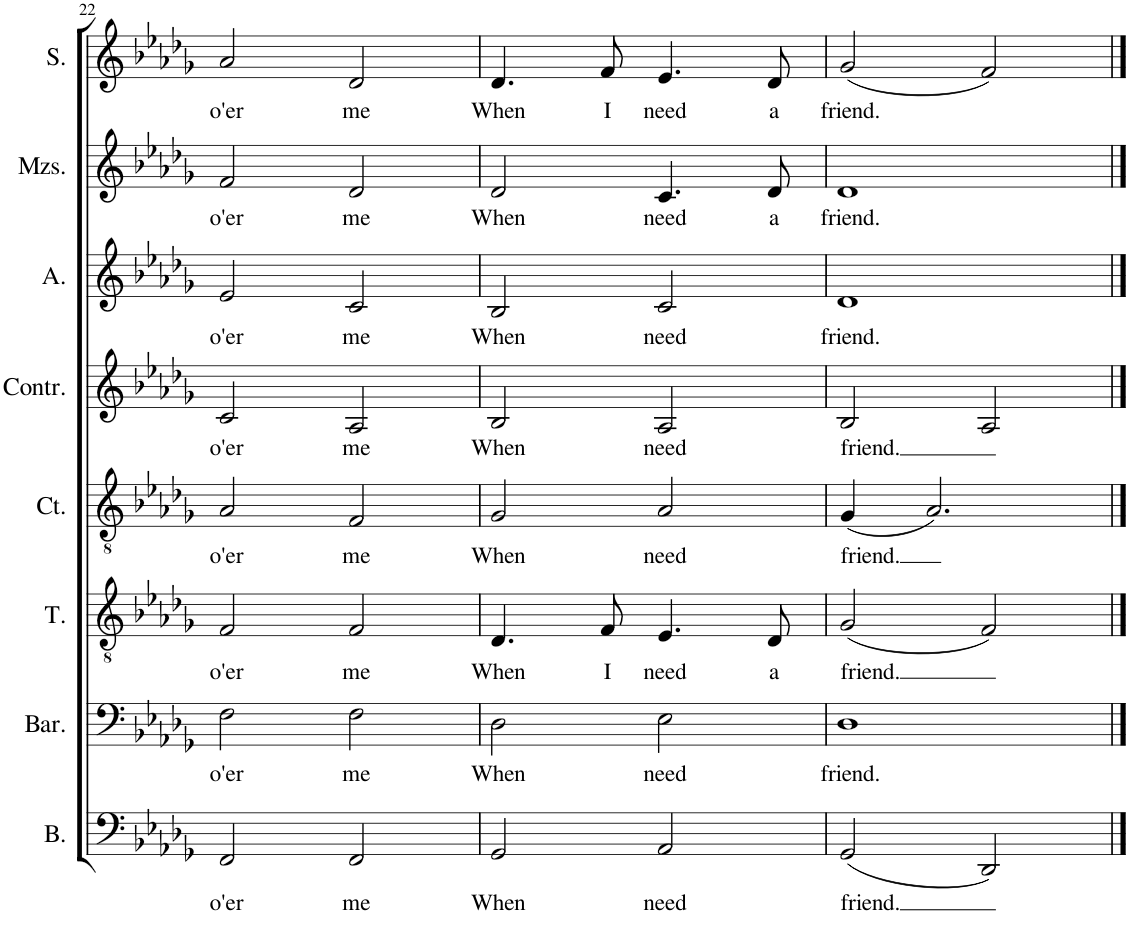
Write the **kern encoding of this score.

**kern	**text	**kern	**text	**kern	**text	**kern	**text	**kern	**text	**kern	**text	**kern	**text	**kern	**text
*part8	*part8	*part7	*part7	*part6	*part6	*part5	*part5	*part4	*part4	*part3	*part3	*part2	*part2	*part1	*part1
*staff8	*staff8	*staff7	*staff7	*staff6	*staff6	*staff5	*staff5	*staff4	*staff4	*staff3	*staff3	*staff2	*staff2	*staff1	*staff1
*I"Bass	*	*I"Baritone	*	*I"Tenor	*	*I"Countertenor	*	*I"Contralto	*	*I"Alto	*	*I"Mezzo-soprano	*	*I"Soprano	*
*I'B.	*	*I'Bar.	*	*I'T.	*	*I'Ct.	*	*I'Contr.	*	*I'A.	*	*I'Mzs.	*	*I'S.	*
!!LO:PB:g=z
*clefF4	*	*clefF4	*	*clefGv2	*	*clefGv2	*	*clefG2	*	*clefG2	*	*clefG2	*	*clefG2	*
*k[b-e-a-d-g-]	*	*k[b-e-a-d-g-]	*	*k[b-e-a-d-g-]	*	*k[b-e-a-d-g-]	*	*k[b-e-a-d-g-]	*	*k[b-e-a-d-g-]	*	*k[b-e-a-d-g-]	*	*k[b-e-a-d-g-]	*
*M4/4	*	*M4/4	*	*M4/4	*	*M4/4	*	*M4/4	*	*M4/4	*	*M4/4	*	*M4/4	*
=22	=22	=22	=22	=22	=22	=22	=22	=22	=22	=22	=22	=22	=22	=22	=22
!	!LO:LY:b	!	!LO:LY:b	!	!LO:LY:b	!	!LO:LY:b	!	!LO:LY:b	!	!LO:LY:b	!	!LO:LY:b	!	!LO:LY:b
2FF/	o'er	2F\	o'er	2F/	o'er	2A-/	o'er	2c/	o'er	2e-/	o'er	2f/	o'er	2a-/	o'er
!	!LO:LY:b	!	!LO:LY:b	!	!LO:LY:b	!	!LO:LY:b	!	!LO:LY:b	!	!LO:LY:b	!	!LO:LY:b	!	!LO:LY:b
2FF/	me	2F\	me	2F/	me	2F/	me	2A-/	me	2c/	me	2d-/	me	2d-/	me
=23	=23	=23	=23	=23	=23	=23	=23	=23	=23	=23	=23	=23	=23	=23	=23
!	!LO:LY:b	!	!LO:LY:b	!	!LO:LY:b	!	!LO:LY:b	!	!LO:LY:b	!	!LO:LY:b	!	!LO:LY:b	!	!LO:LY:b
2GG-/	When	2D-\	When	4.D-/	When	2G-/	When	2B-/	When	2B-/	When	2d-/	When	4.d-/	When
!	!	!	!	!	!LO:LY:b	!	!	!	!	!	!	!	!	!	!LO:LY:b
.	.	.	.	8F/	I	.	.	.	.	.	.	.	.	8f/	I
!	!LO:LY:b	!	!LO:LY:b	!	!LO:LY:b	!	!LO:LY:b	!	!LO:LY:b	!	!LO:LY:b	!	!LO:LY:b	!	!LO:LY:b
2AA-/	need	2E-\	need	4.E-/	need	2A-/	need	2A-/	need	2c/	need	4.c/	need	4.e-/	need
!	!	!	!	!	!LO:LY:b	!	!	!	!	!	!	!	!LO:LY:b	!	!LO:LY:b
.	.	.	.	8D-/	a	.	.	.	.	.	.	8d-/	a	8d-/	a
=24	=24	=24	=24	=24	=24	=24	=24	=24	=24	=24	=24	=24	=24	=24	=24
!	!LO:LY:b	!	!LO:LY:b	!	!LO:LY:b	!	!LO:LY:b	!	!LO:LY:b	!	!LO:LY:b	!	!LO:LY:b	!	!LO:LY:b
(2GG-/	friend.	1D-	friend.	(2G-/	friend.	(4G-/	friend.	2B-/	friend.	1d-	friend.	1d-	friend.	(2g-/	friend.
.	.	.	.	.	.	2.A-/)	.	.	.	.	.	.	.	.	.
2DD-/)	.	.	.	2F/)	.	.	.	2A-/	.	.	.	.	.	2f/)	.
==	==	==	==	==	==	==	==	==	==	==	==	==	==	==	==
*-	*-	*-	*-	*-	*-	*-	*-	*-	*-	*-	*-	*-	*-	*-	*-
